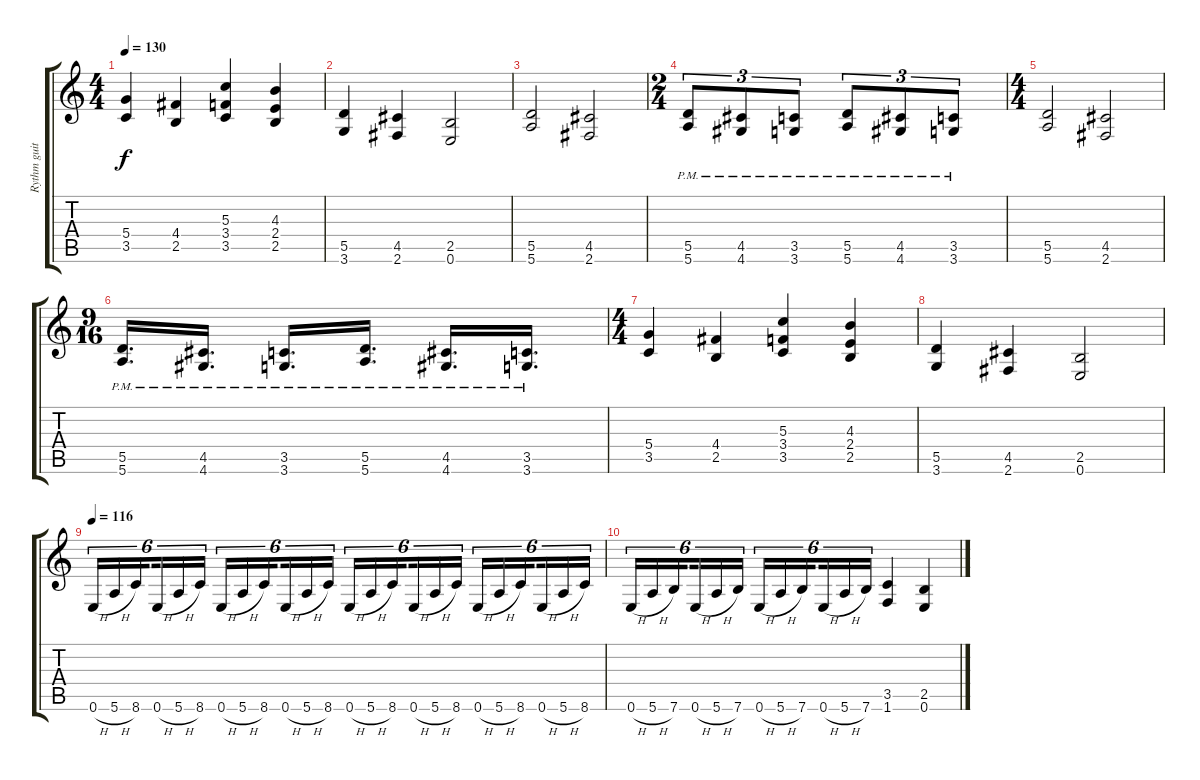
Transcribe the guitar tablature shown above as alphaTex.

\track ("Rythm guitar(Distored) - James" "Rythm guit") {instrument distortionguitar}
\staff {score tabs}
\tuning (E4 B3 G3 D3 A2 E2) {hide}
\ts (4 4)
\tempo 130
\clef g2
\ks c
(5.4 3.5).4{dy f} (4.4 2.5).4 (5.3 3.4 3.5).4 (4.3 2.4 2.5).4 |
(5.5 3.6).4 (4.5 2.6).4 (2.5 0.6).2 |
(5.5 5.6).2 (4.5 2.6).2 |
\ts (2 4)
(5.5{pm} 5.6{pm}).8{tu (3 2)} (4.5{pm} 4.6{pm}).8{tu (3 2)} (3.5{pm} 3.6{pm}).8{tu (3 2)} (5.5{pm} 5.6{pm}).8{tu (3 2)} (4.5{pm} 4.6{pm}).8{tu (3 2)} (3.5{pm} 3.6{pm}).8{tu (3 2)} |
\ts (4 4)
(5.5 5.6).2 (4.5 2.6).2 |
\ts (9 16)
(5.5{pm} 5.6{pm}).16{d} (4.5{pm} 4.6{pm}).16{d} (3.5{pm} 3.6{pm}).16{d} (5.5{pm} 5.6{pm}).16{d} (4.5{pm} 4.6{pm}).16{d} (3.5{pm} 3.6{pm}).16{d} |
\ts (4 4)
(5.4 3.5).4 (4.4 2.5).4 (5.3 3.4 3.5).4 (4.3 2.4 2.5).4 |
(5.5 3.6).4 (4.5 2.6).4 (2.5 0.6).2 |
\tempo 116
0.6{h}.16{tu (6 4)} 5.6{h}.16{tu (6 4)} 8.6.16{tu (6 4) beam splitsecondary} 0.6{h}.16{tu (6 4)} 5.6{h}.16{tu (6 4)} 8.6.16{tu (6 4)} 0.6{h}.16{tu (6 4)} 5.6{h}.16{tu (6 4)} 8.6.16{tu (6 4) beam splitsecondary} 0.6{h}.16{tu (6 4)} 5.6{h}.16{tu (6 4)} 8.6.16{tu (6 4)} 0.6{h}.16{tu (6 4)} 5.6{h}.16{tu (6 4)} 8.6.16{tu (6 4) beam splitsecondary} 0.6{h}.16{tu (6 4)} 5.6{h}.16{tu (6 4)} 8.6.16{tu (6 4)} 0.6{h}.16{tu (6 4)} 5.6{h}.16{tu (6 4)} 8.6.16{tu (6 4) beam splitsecondary} 0.6{h}.16{tu (6 4)} 5.6{h}.16{tu (6 4)} 8.6.16{tu (6 4)} |
0.6{h}.16{tu (6 4)} 5.6{h}.16{tu (6 4)} 7.6.16{tu (6 4) beam splitsecondary} 0.6{h}.16{tu (6 4)} 5.6{h}.16{tu (6 4)} 7.6.16{tu (6 4)} 0.6{h}.16{tu (6 4)} 5.6{h}.16{tu (6 4)} 7.6.16{tu (6 4) beam splitsecondary} 0.6{h}.16{tu (6 4)} 5.6{h}.16{tu (6 4)} 7.6.16{tu (6 4)} (3.5 1.6).4 (2.5 0.6).4
